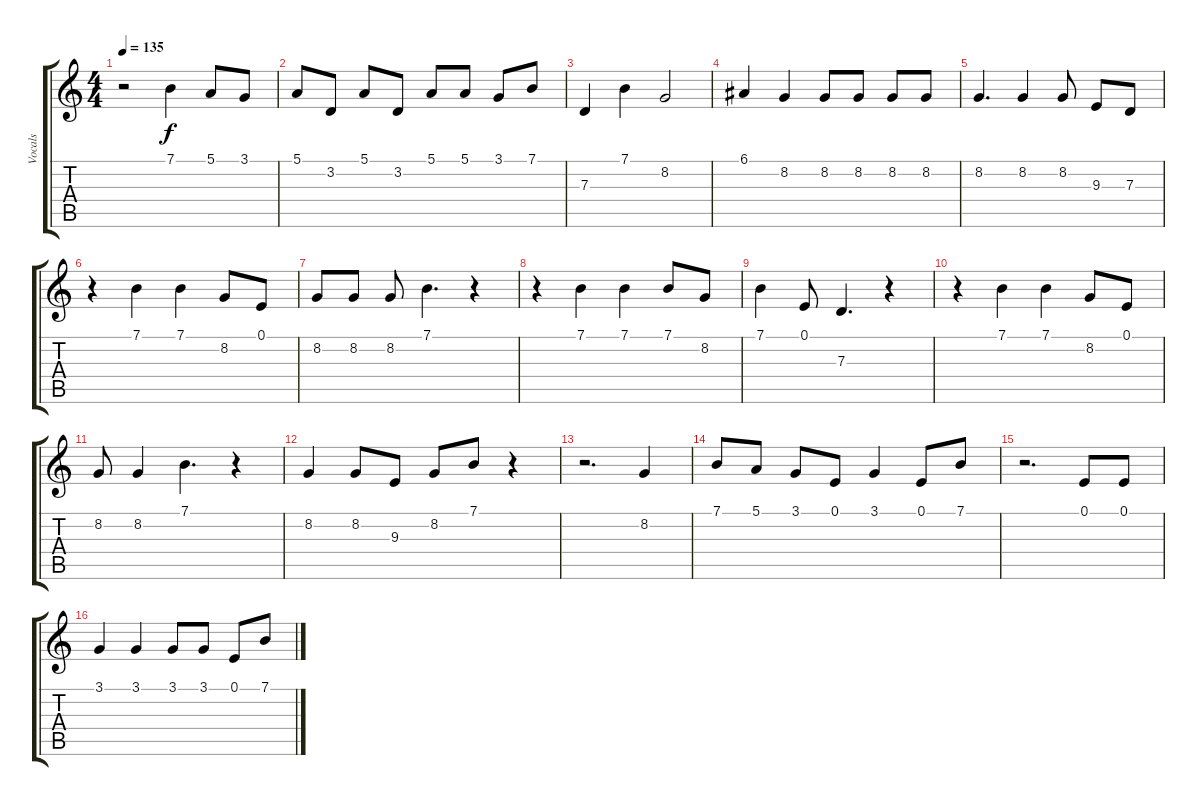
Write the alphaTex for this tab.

\track ("Vocals" "Vocals") {instrument harmonica}
\staff {score tabs}
\tuning (E4 B3 G3 D3 A2 E2) {hide}
\ts (4 4)
\tempo 135
\clef g2
\ks c
r.2{dy f} 7.1.4 5.1.8 3.1.8 |
5.1.8 3.2.8 5.1.8 3.2.8 5.1.8 5.1.8 3.1.8 7.1.8 |
7.3.4 7.1.4 8.2.2 |
6.1.4 8.2.4 8.2.8 8.2.8 8.2.8 8.2.8 |
8.2.4{d} 8.2.4 8.2.8 9.3.8 7.3.8 |
r.4 7.1.4 7.1.4 8.2.8 0.1.8 |
8.2.8 8.2.8 8.2.8 7.1.4{d} r.4 |
r.4 7.1.4 7.1.4 7.1.8 8.2.8 |
7.1.4 0.1.8 7.3.4{d} r.4 |
r.4 7.1.4 7.1.4 8.2.8 0.1.8 |
8.2.8 8.2.4 7.1.4{d} r.4 |
8.2.4 8.2.8 9.3.8 8.2.8 7.1.8 r.4 |
r.2{d} 8.2.4 |
7.1.8 5.1.8 3.1.8 0.1.8 3.1.4 0.1.8 7.1.8 |
r.2{d} 0.1.8 0.1.8 |
3.1.4 3.1.4 3.1.8 3.1.8 0.1.8 7.1.8
